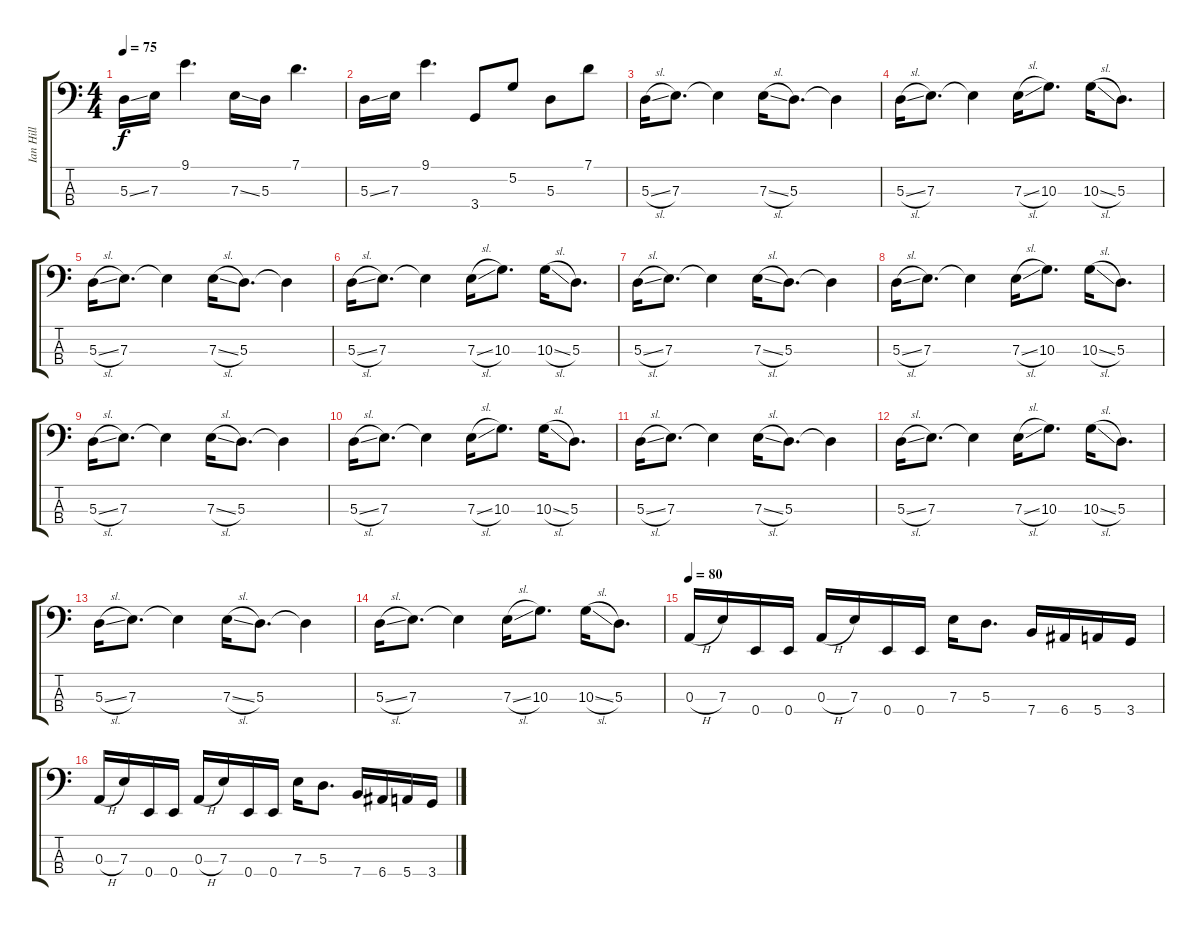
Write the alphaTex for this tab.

\track ("Ian Hill" "Ian Hill") {instrument electricbasspick}
\staff {score tabs}
\tuning (G2 D2 A1 E1) {hide}
\ts (4 4)
\tempo 75
\clef f4
\ks c
5.3{ss}.16{dy f} 7.3.16 9.1.4{d} 7.3{ss}.16 5.3.16 7.1.4{d} |
5.3{ss}.16 7.3.16 9.1.4{d} 3.4.8 5.2.8 5.3.8 7.1.8 |
5.3{sl}.16 7.3.8{d} 7.3{t}.4 7.3{sl}.16 5.3.8{d} 5.3{t}.4 |
5.3{sl}.16 7.3.8{d} 7.3{t}.4 7.3{sl}.16 10.3.8{d} 10.3{sl}.16 5.3.8{d} |
5.3{sl}.16 7.3.8{d} 7.3{t}.4 7.3{sl}.16 5.3.8{d} 5.3{t}.4 |
5.3{sl}.16 7.3.8{d} 7.3{t}.4 7.3{sl}.16 10.3.8{d} 10.3{sl}.16 5.3.8{d} |
5.3{sl}.16 7.3.8{d} 7.3{t}.4 7.3{sl}.16 5.3.8{d} 5.3{t}.4 |
5.3{sl}.16 7.3.8{d} 7.3{t}.4 7.3{sl}.16 10.3.8{d} 10.3{sl}.16 5.3.8{d} |
5.3{sl}.16 7.3.8{d} 7.3{t}.4 7.3{sl}.16 5.3.8{d} 5.3{t}.4 |
5.3{sl}.16 7.3.8{d} 7.3{t}.4 7.3{sl}.16 10.3.8{d} 10.3{sl}.16 5.3.8{d} |
5.3{sl}.16 7.3.8{d} 7.3{t}.4 7.3{sl}.16 5.3.8{d} 5.3{t}.4 |
5.3{sl}.16 7.3.8{d} 7.3{t}.4 7.3{sl}.16 10.3.8{d} 10.3{sl}.16 5.3.8{d} |
5.3{sl}.16 7.3.8{d} 7.3{t}.4 7.3{sl}.16 5.3.8{d} 5.3{t}.4 |
5.3{sl}.16 7.3.8{d} 7.3{t}.4 7.3{sl}.16 10.3.8{d} 10.3{sl}.16 5.3.8{d} |
\tempo 80
0.3{h}.16 7.3.16 0.4.16 0.4.16 0.3{h}.16 7.3.16 0.4.16 0.4.16 7.3.16 5.3.8{d} 7.4.16 6.4.16 5.4.16 3.4.16 |
0.3{h}.16 7.3.16 0.4.16 0.4.16 0.3{h}.16 7.3.16 0.4.16 0.4.16 7.3.16 5.3.8{d} 7.4.16 6.4.16 5.4.16 3.4.16
